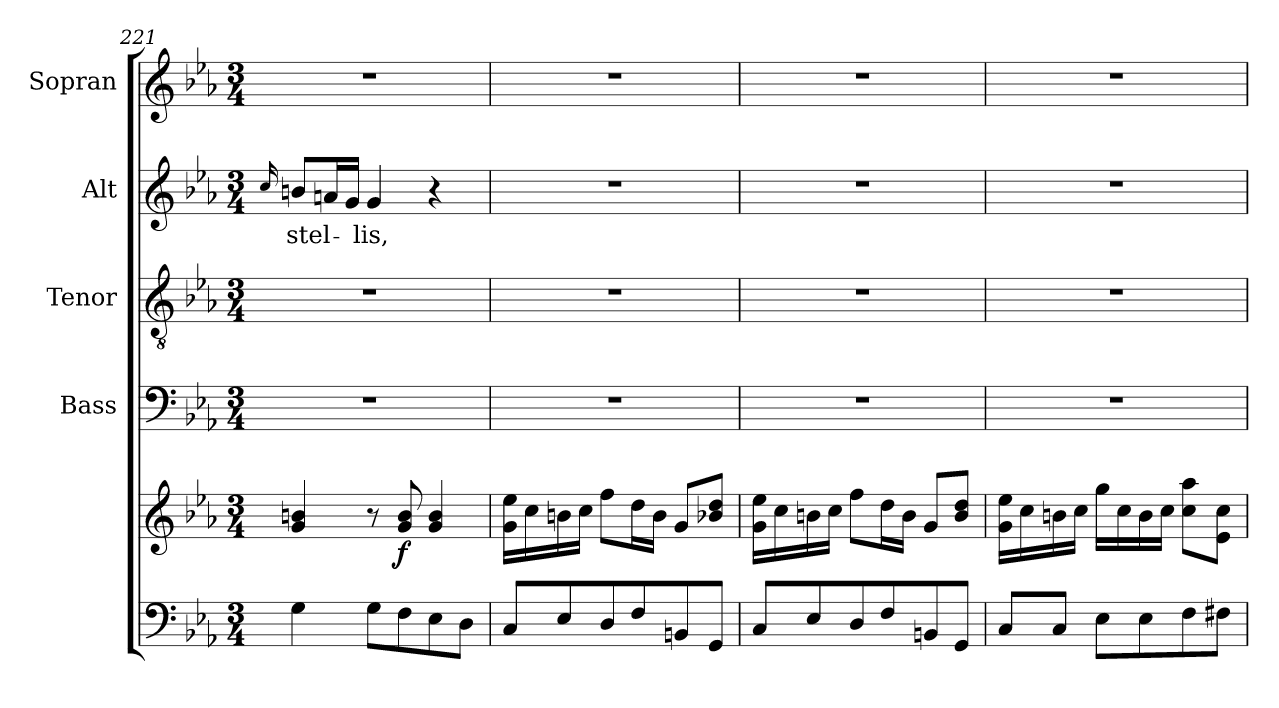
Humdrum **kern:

**kern	**kern	**dynam	**kern	**kern	**kern	**text	**kern
*part5	*part5	*part5	*part4	*part3	*part2	*part2	*part1
*staff6	*staff5	*staff5/6	*staff4	*staff3	*staff2	*staff2	*staff1
*	*	*	*I"Bass	*I"Tenor	*I"Alt	*	*I"Sopran
*	*	*	*I'B.	*I'T.	*I'A.	*	*I'S.
!!LO:PB:g=z
*clefF4	*clefG2	*	*clefF4	*clefGv2	*clefG2	*	*clefG2
*k[b-e-a-]	*k[b-e-a-]	*	*k[b-e-a-]	*k[b-e-a-]	*k[b-e-a-]	*	*k[b-e-a-]
*E-:	*E-:	*	*E-:	*E-:	*E-:	*	*E-:
*M3/4	*M3/4	*	*M3/4	*M3/4	*M3/4	*	*M3/4
=221	=221	=221	=221	=221	=221	=221	=221
.	.	.	.	.	16qqcc/	.	.
!	!	!	!	!	!	!LO:LY:b	!
4G\	4g/ 4bn/	.	2.r	2.r	8bn/L	stel-	2.r
.	.	.	.	.	16an/L	.	.
.	.	.	.	.	16g/JJ	.	.
!	!	!	!	!	!	!LO:LY:b	!
8G\L	8r	.	.	.	4g/	-lis,	.
!	!	!LO:DY:b	!	!	!	!	!
8F\	8g/ 8b/	f	.	.	.	.	.
8E-\	4g/ 4b/	.	.	.	4r	.	.
8D\J	.	.	.	.	.	.	.
=222	=222	=222	=222	=222	=222	=222	=222
8C/L	16g\ 16ee-\LL	.	2.r	2.r	2.r	.	2.r
.	16cc\	.	.	.	.	.	.
8E-/	16bn\	.	.	.	.	.	.
.	16cc\JJ	.	.	.	.	.	.
8D/	8ff\L	.	.	.	.	.	.
8F/	16dd\L	.	.	.	.	.	.
.	16b\JJ	.	.	.	.	.	.
8BBn/	8g/L	.	.	.	.	.	.
8GG/J	8b-X/ 8dd/J	.	.	.	.	.	.
=223	=223	=223	=223	=223	=223	=223	=223
8C/L	16g\ 16ee-\LL	.	2.r	2.r	2.r	.	2.r
.	16cc\	.	.	.	.	.	.
8E-/	16bn\	.	.	.	.	.	.
.	16cc\JJ	.	.	.	.	.	.
8D/	8ff\L	.	.	.	.	.	.
8F/	16dd\L	.	.	.	.	.	.
.	16b\JJ	.	.	.	.	.	.
8BBn/	8g/L	.	.	.	.	.	.
8GG/J	8b/ 8dd/J	.	.	.	.	.	.
=224	=224	=224	=224	=224	=224	=224	=224
8C/L	16g\ 16ee-\LL	.	2.r	2.r	2.r	.	2.r
.	16cc\	.	.	.	.	.	.
8C/J	16bn\	.	.	.	.	.	.
.	16cc\JJ	.	.	.	.	.	.
8E-\L	16gg\LL	.	.	.	.	.	.
.	16cc\	.	.	.	.	.	.
8E-\	16b\	.	.	.	.	.	.
.	16cc\JJ	.	.	.	.	.	.
8F\	8cc\ 8aa-\L	.	.	.	.	.	.
8F#X\J	8e-\ 8cc\J	.	.	.	.	.	.
=	=	=	=	=	=	=	=
*-	*-	*-	*-	*-	*-	*-	*-
